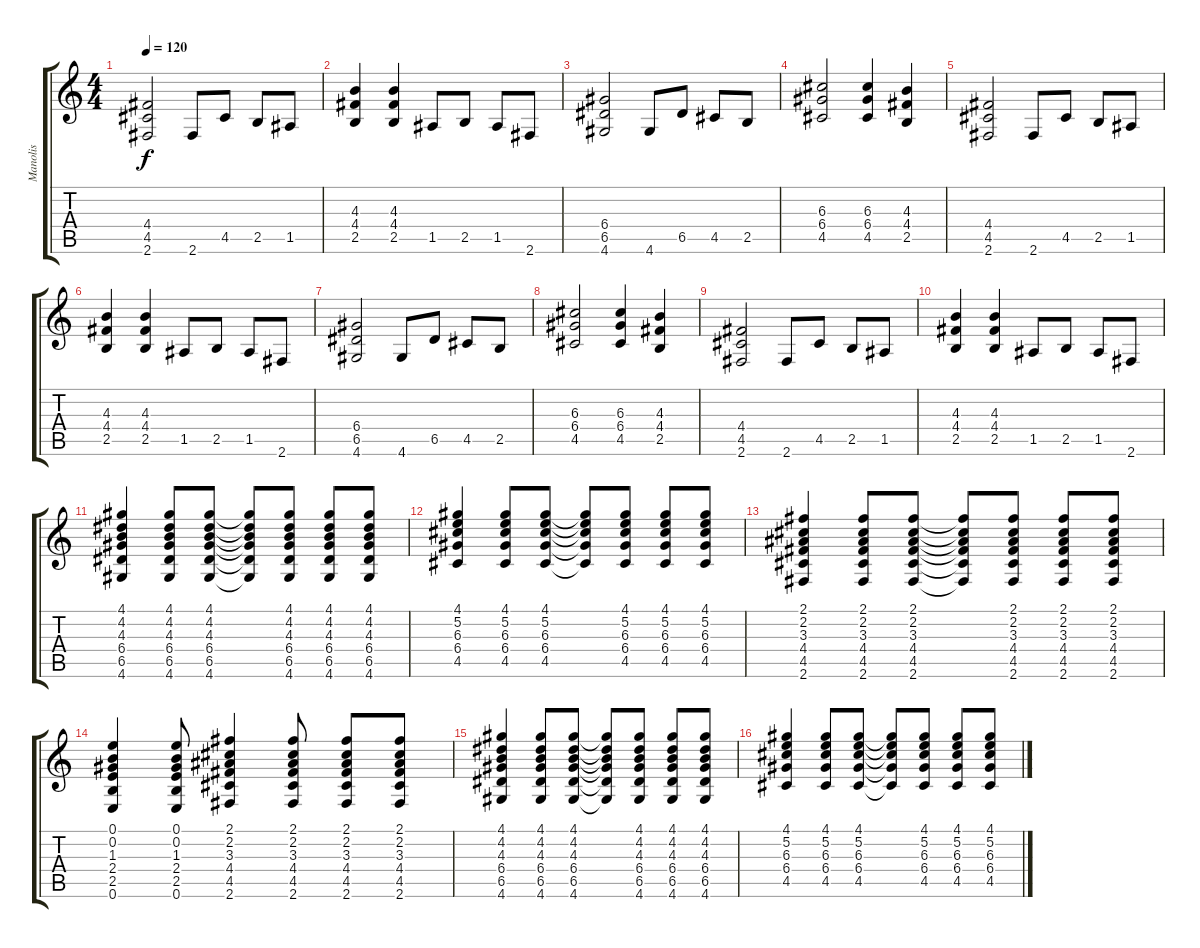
\track ("Manolis" "Manolis") {instrument distortionguitar}
\staff {score tabs}
\tuning (E4 B3 G3 D3 A2 E2) {hide}
\ts (4 4)
\tempo 120
\clef g2
\ks c
(4.4 4.5 2.6).2{dy f} 2.6.8 4.5.8 2.5.8 1.5.8 |
(4.3 4.4 2.5).4 (4.3 4.4 2.5).4 1.5.8 2.5.8 1.5.8 2.6.8 |
(6.4 6.5 4.6).2 4.6.8 6.5.8 4.5.8 2.5.8 |
(6.3 6.4 4.5).2 (6.3 6.4 4.5).4 (4.3 4.4 2.5).4 |
(4.4 4.5 2.6).2 2.6.8 4.5.8 2.5.8 1.5.8 |
(4.3 4.4 2.5).4 (4.3 4.4 2.5).4 1.5.8 2.5.8 1.5.8 2.6.8 |
(6.4 6.5 4.6).2 4.6.8 6.5.8 4.5.8 2.5.8 |
(6.3 6.4 4.5).2 (6.3 6.4 4.5).4 (4.3 4.4 2.5).4 |
(4.4 4.5 2.6).2 2.6.8 4.5.8 2.5.8 1.5.8 |
(4.3 4.4 2.5).4 (4.3 4.4 2.5).4 1.5.8 2.5.8 1.5.8 2.6.8 |
(4.1 4.2 4.3 6.4 6.5 4.6).4{instrument acousticguitarsteel} (4.1 4.2 4.3 6.4 6.5 4.6).8 (4.1 4.2 4.3 6.4 6.5 4.6).8 (4.1{t} 4.2{t} 4.3{t} 6.4{t} 6.5{t} 4.6{t}).8 (4.1 4.2 4.3 6.4 6.5 4.6).8 (4.1 4.2 4.3 6.4 6.5 4.6).8 (4.1 4.2 4.3 6.4 6.5 4.6).8 |
(4.1 5.2 6.3 6.4 4.5).4{instrument acousticguitarsteel} (4.1 5.2 6.3 6.4 4.5).8 (4.1 5.2 6.3 6.4 4.5).8 (4.1{t} 5.2{t} 6.3{t} 6.4{t} 4.5{t}).8 (4.1 5.2 6.3 6.4 4.5).8 (4.1 5.2 6.3 6.4 4.5).8 (4.1 5.2 6.3 6.4 4.5).8 |
(2.1 2.2 3.3 4.4 4.5 2.6).4{instrument acousticguitarsteel} (2.1 2.2 3.3 4.4 4.5 2.6).8 (2.1 2.2 3.3 4.4 4.5 2.6).8 (2.1{t} 2.2{t} 3.3{t} 4.4{t} 4.5{t} 2.6{t}).8 (2.1 2.2 3.3 4.4 4.5 2.6).8 (2.1 2.2 3.3 4.4 4.5 2.6).8 (2.1 2.2 3.3 4.4 4.5 2.6).8 |
(0.1 0.2 1.3 2.4 2.5 0.6).4{instrument acousticguitarsteel} (0.1 0.2 1.3 2.4 2.5 0.6).8 (2.1 2.2 3.3 4.4 4.5 2.6).4 (2.1 2.2 3.3 4.4 4.5 2.6).8 (2.1 2.2 3.3 4.4 4.5 2.6).8 (2.1 2.2 3.3 4.4 4.5 2.6).8 |
(4.1 4.2 4.3 6.4 6.5 4.6).4{instrument acousticguitarsteel} (4.1 4.2 4.3 6.4 6.5 4.6).8 (4.1 4.2 4.3 6.4 6.5 4.6).8 (4.1{t} 4.2{t} 4.3{t} 6.4{t} 6.5{t} 4.6{t}).8 (4.1 4.2 4.3 6.4 6.5 4.6).8 (4.1 4.2 4.3 6.4 6.5 4.6).8 (4.1 4.2 4.3 6.4 6.5 4.6).8 |
(4.1 5.2 6.3 6.4 4.5).4{instrument acousticguitarsteel} (4.1 5.2 6.3 6.4 4.5).8 (4.1 5.2 6.3 6.4 4.5).8 (4.1{t} 5.2{t} 6.3{t} 6.4{t} 4.5{t}).8 (4.1 5.2 6.3 6.4 4.5).8 (4.1 5.2 6.3 6.4 4.5).8 (4.1 5.2 6.3 6.4 4.5).8
